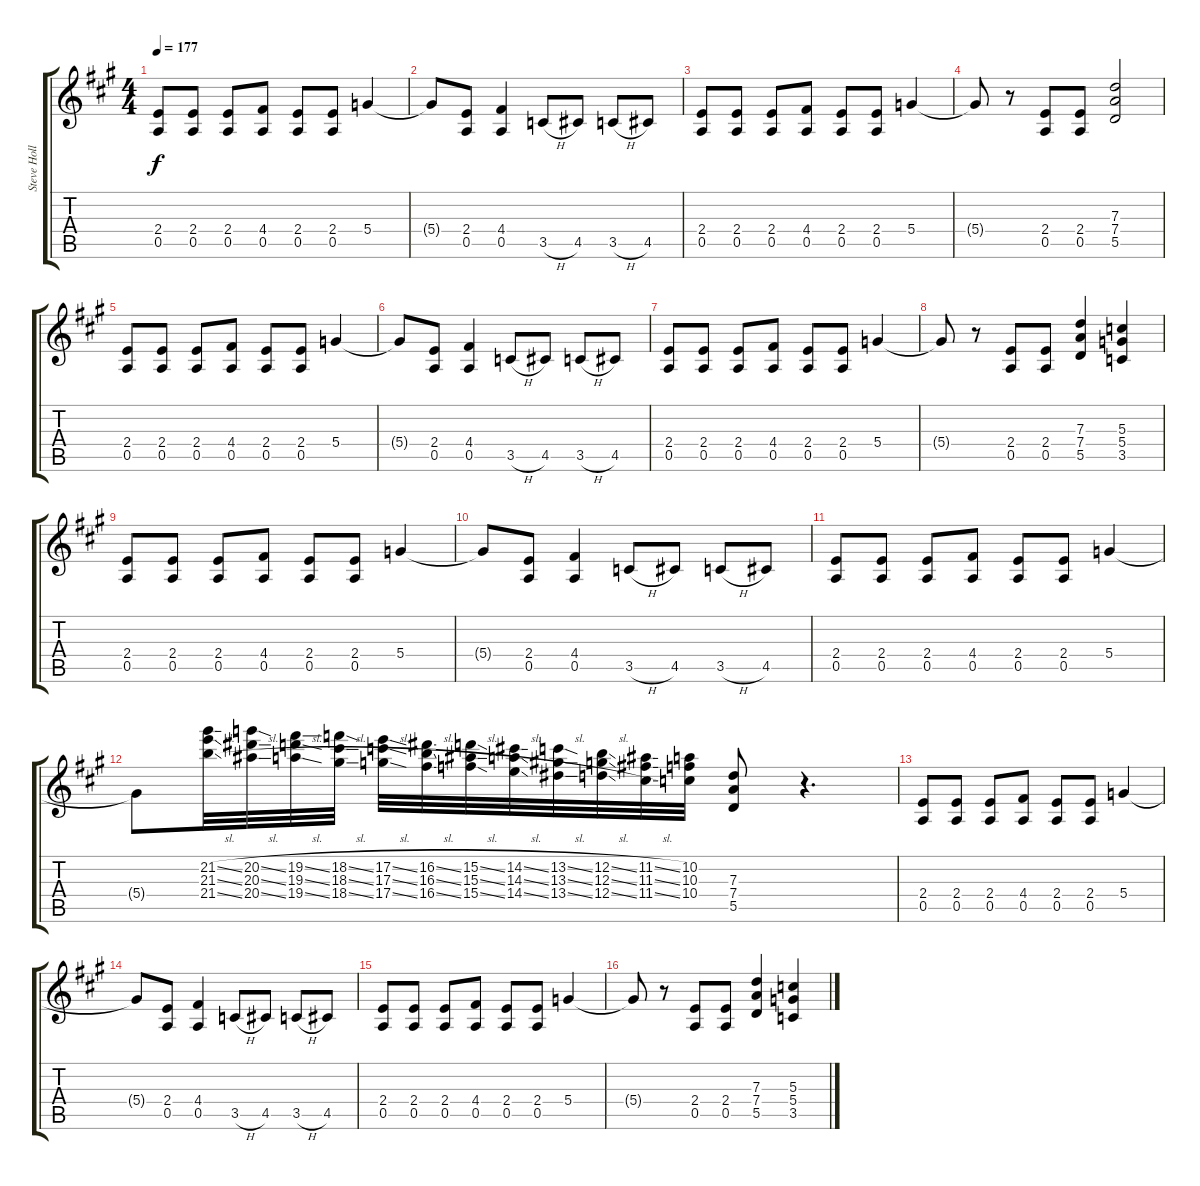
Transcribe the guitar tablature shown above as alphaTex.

\track ("Steve Holland Guitar" "Steve Holl") {instrument overdrivenguitar}
\staff {score tabs}
\tuning (E4 B3 G3 D3 A2 E2) {hide}
\ts (4 4)
\tempo 177
\clef g2
\ks a
(2.4 0.5).8{dy f volume 10 balance 16} (2.4 0.5).8 (2.4 0.5).8 (4.4 0.5).8 (2.4 0.5).8 (2.4 0.5).8 5.4.4 |
5.4{t}.8 (2.4 0.5).8 (4.4 0.5).4 3.5{h}.8 4.5.8 3.5{h}.8 4.5.8 |
(2.4 0.5).8 (2.4 0.5).8 (2.4 0.5).8 (4.4 0.5).8 (2.4 0.5).8 (2.4 0.5).8 5.4.4 |
5.4{t}.8 r.8 (2.4 0.5).8 (2.4 0.5).8 (7.3 7.4 5.5).2 |
(2.4 0.5).8 (2.4 0.5).8 (2.4 0.5).8 (4.4 0.5).8 (2.4 0.5).8 (2.4 0.5).8 5.4.4 |
5.4{t}.8 (2.4 0.5).8 (4.4 0.5).4 3.5{h}.8 4.5.8 3.5{h}.8 4.5.8 |
(2.4 0.5).8 (2.4 0.5).8 (2.4 0.5).8 (4.4 0.5).8 (2.4 0.5).8 (2.4 0.5).8 5.4.4 |
5.4{t}.8 r.8 (2.4 0.5).8 (2.4 0.5).8 (7.3 7.4 5.5).4 (5.3 5.4 3.5).4 |
(2.4 0.5).8 (2.4 0.5).8 (2.4 0.5).8 (4.4 0.5).8 (2.4 0.5).8 (2.4 0.5).8 5.4.4 |
5.4{t}.8 (2.4 0.5).8 (4.4 0.5).4 3.5{h}.8 4.5.8 3.5{h}.8 4.5.8 |
(2.4 0.5).8 (2.4 0.5).8 (2.4 0.5).8 (4.4 0.5).8 (2.4 0.5).8 (2.4 0.5).8 5.4.4 |
5.4{t}.8 (21.2{sl} 21.3{sl} 21.4{sl}).32 (20.2{sl} 20.3{sl} 20.4{sl}).32 (19.2{sl} 19.3{sl} 19.4{sl}).32 (18.2{sl} 18.3{sl} 18.4{sl}).32 (17.2{sl} 17.3{sl} 17.4{sl}).32 (16.2{sl} 16.3{sl} 16.4{sl}).32 (15.2{sl} 15.3{sl} 15.4{sl}).32 (14.2{sl} 14.3{sl} 14.4{sl}).32 (13.2{sl} 13.3{sl} 13.4{sl}).32 (12.2{sl} 12.3{sl} 12.4{sl}).32 (11.2{sl} 11.3{sl} 11.4{sl}).32 (10.2 10.3 10.4).32 (7.3 7.4 5.5).8 r.4{d} |
(2.4 0.5).8 (2.4 0.5).8 (2.4 0.5).8 (4.4 0.5).8 (2.4 0.5).8 (2.4 0.5).8 5.4.4 |
5.4{t}.8 (2.4 0.5).8 (4.4 0.5).4 3.5{h}.8 4.5.8 3.5{h}.8 4.5.8 |
(2.4 0.5).8 (2.4 0.5).8 (2.4 0.5).8 (4.4 0.5).8 (2.4 0.5).8 (2.4 0.5).8 5.4.4 |
5.4{t}.8 r.8 (2.4 0.5).8 (2.4 0.5).8 (7.3 7.4 5.5).4 (5.3 5.4 3.5).4
